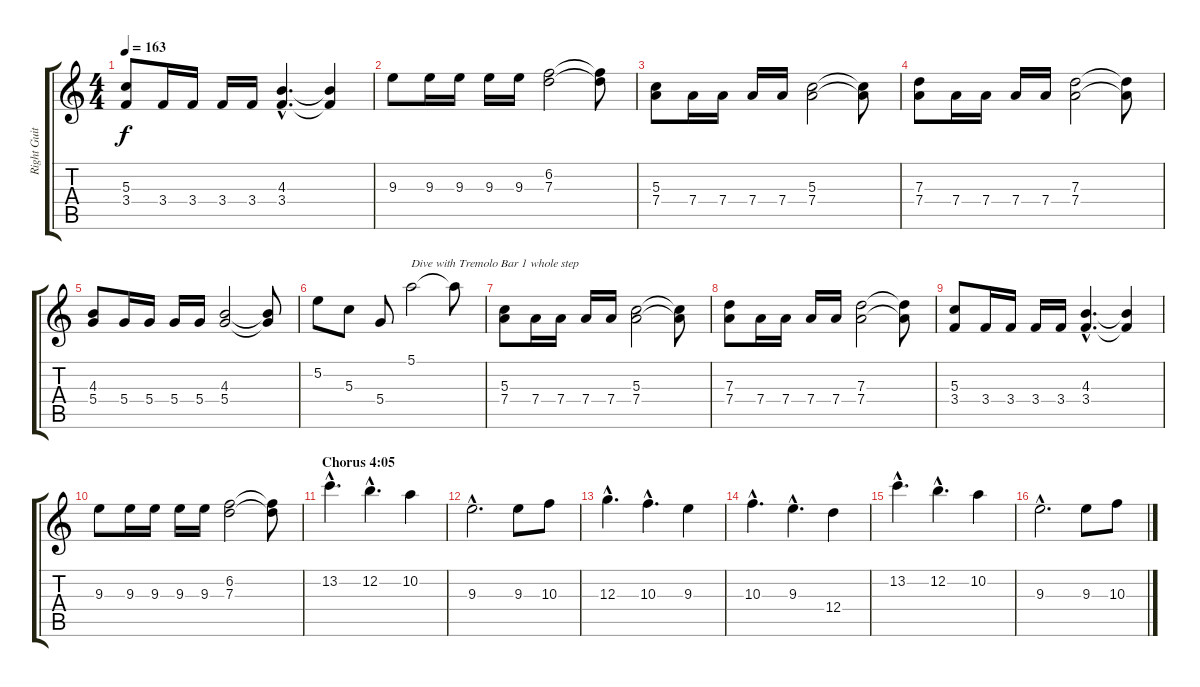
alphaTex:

\track ("Right Guitar" "Right Guit") {instrument distortionguitar}
\staff {score tabs}
\tuning (E4 B3 G3 D3 A2 E2) {hide}
\ts (4 4)
\tempo 163
\clef g2
\ks c
(5.3 3.4).8{dy f} 3.4.16 3.4.16 3.4.16 3.4.16 (4.3{hac} 3.4{hac}).4{d} (4.3{t} 3.4{t}).4 |
9.3.8 9.3.16 9.3.16 9.3.16 9.3.16 (6.2 7.3).2 (6.2{t} 7.3{t}).8 |
(5.3 7.4).8 7.4.16 7.4.16 7.4.16 7.4.16 (5.3 7.4).2 (5.3{t} 7.4{t}).8 |
(7.3 7.4).8 7.4.16 7.4.16 7.4.16 7.4.16 (7.3 7.4).2 (7.3{t} 7.4{t}).8 |
(4.3 5.4).8 5.4.16 5.4.16 5.4.16 5.4.16 (4.3 5.4).2 (4.3{t} 5.4{t}).8 |
5.2.8 5.3.8 5.4.8 5.1.2{txt "Dive with Tremolo Bar 1 whole step"} 5.1{t}.8 |
(5.3 7.4).8 7.4.16 7.4.16 7.4.16 7.4.16 (5.3 7.4).2 (5.3{t} 7.4{t}).8 |
(7.3 7.4).8 7.4.16 7.4.16 7.4.16 7.4.16 (7.3 7.4).2 (7.3{t} 7.4{t}).8 |
(5.3 3.4).8 3.4.16 3.4.16 3.4.16 3.4.16 (4.3{hac} 3.4{hac}).4{d} (4.3{t} 3.4{t}).4 |
9.3.8 9.3.16 9.3.16 9.3.16 9.3.16 (6.2 7.3).2 (6.2{t} 7.3{t}).8 |
\section ("" "Chorus 4:05")
13.2{hac}.4{d} 12.2{hac}.4{d} 10.2.4 |
9.3{hac}.2{d} 9.3.8 10.3.8 |
12.3{hac}.4{d} 10.3{hac}.4{d} 9.3.4 |
10.3{hac}.4{d} 9.3{hac}.4{d} 12.4.4 |
13.2{hac}.4{d} 12.2{hac}.4{d} 10.2.4 |
9.3{hac}.2{d} 9.3.8 10.3.8
